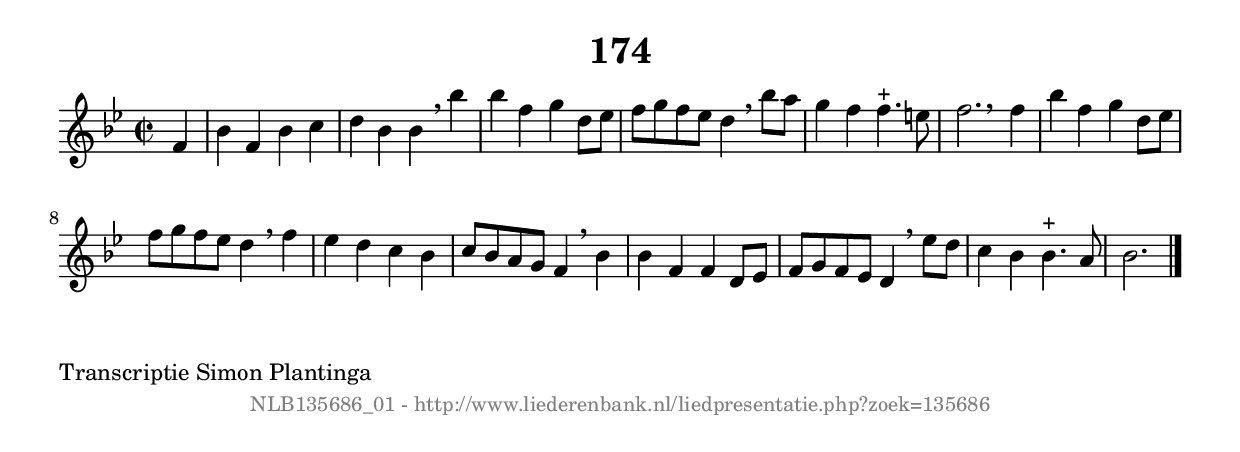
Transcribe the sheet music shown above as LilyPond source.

%
% produced by wce2krn 1.64 (7 June 2014)
%
\version"2.16"
#(append! paper-alist '(("long" . (cons (* 210 mm) (* 2000 mm)))))
#(set-default-paper-size "long")
sb = {\breathe}
mBreak = {\breathe }
bBreak = {\breathe }
x = {\once\override NoteHead #'style = #'cross }
gl=\glissando
itime={\override Staff.TimeSignature #'stencil = ##f }
ficta = {\once\set suggestAccidentals = ##t}
fine = {\once\override Score.RehearsalMark #'self-alignment-X = #1 \mark \markup {\italic{Fine}}}
dc = {\once\override Score.RehearsalMark #'self-alignment-X = #1 \mark \markup {\italic{D.C.}}}
dcf = {\once\override Score.RehearsalMark #'self-alignment-X = #1 \mark \markup {\italic{D.C. al Fine}}}
dcc = {\once\override Score.RehearsalMark #'self-alignment-X = #1 \mark \markup {\italic{D.C. al Coda}}}
ds = {\once\override Score.RehearsalMark #'self-alignment-X = #1 \mark \markup {\italic{D.S.}}}
dsf = {\once\override Score.RehearsalMark #'self-alignment-X = #1 \mark \markup {\italic{D.S. al Fine}}}
dsc = {\once\override Score.RehearsalMark #'self-alignment-X = #1 \mark \markup {\italic{D.S. al Coda}}}
pv = {\set Score.repeatCommands = #'((volta "1"))}
sv = {\set Score.repeatCommands = #'((volta "2"))}
tv = {\set Score.repeatCommands = #'((volta "3"))}
qv = {\set Score.repeatCommands = #'((volta "4"))}
xv = {\set Score.repeatCommands = #'((volta #f))}
\header{ tagline = ""
title = "174"
}
\score {{
\key bes \major
\relative g'
{
\set melismaBusyProperties = #'()
\partial 32*8
\time 2/2
\tempo 4=120
\override Score.MetronomeMark #'transparent = ##t
\override Score.RehearsalMark #'break-visibility = #(vector #t #t #f)
f4 | bes4 f4 bes4 c4 | d4 bes4 bes4 \sb bes'4 | bes4 f4 g4 d8 ees8 | f8 g8 f8 ees8 d4 \sb bes'8 a8 | g4 f4 f4.^"+" e8 | f2. \bar ":|:" \bBreak
f4 | bes4 f4 g4 d8 ees8 | f8 g8 f8 ees8 d4 \sb f4 | ees4 d4 c4 bes4 | c8 bes8 a8 g8 f4 \mBreak
bes4 | bes4 f4 f4 d8 ees8 | f8 g8 f8 ees8 d4 \sb ees'8 d8 | c4 bes4 bes4.^"+" a8 | bes2. \bar "|."
 }}
 \midi { }
 \layout {
            indent = 0.0\cm
}
}
\markup { \wordwrap-string #" 
Transcriptie Simon Plantinga
"}
\markup { \vspace #0 } \markup { \with-color #grey \fill-line { \center-column { \smaller "NLB135686_01 - http://www.liederenbank.nl/liedpresentatie.php?zoek=135686" } } }
